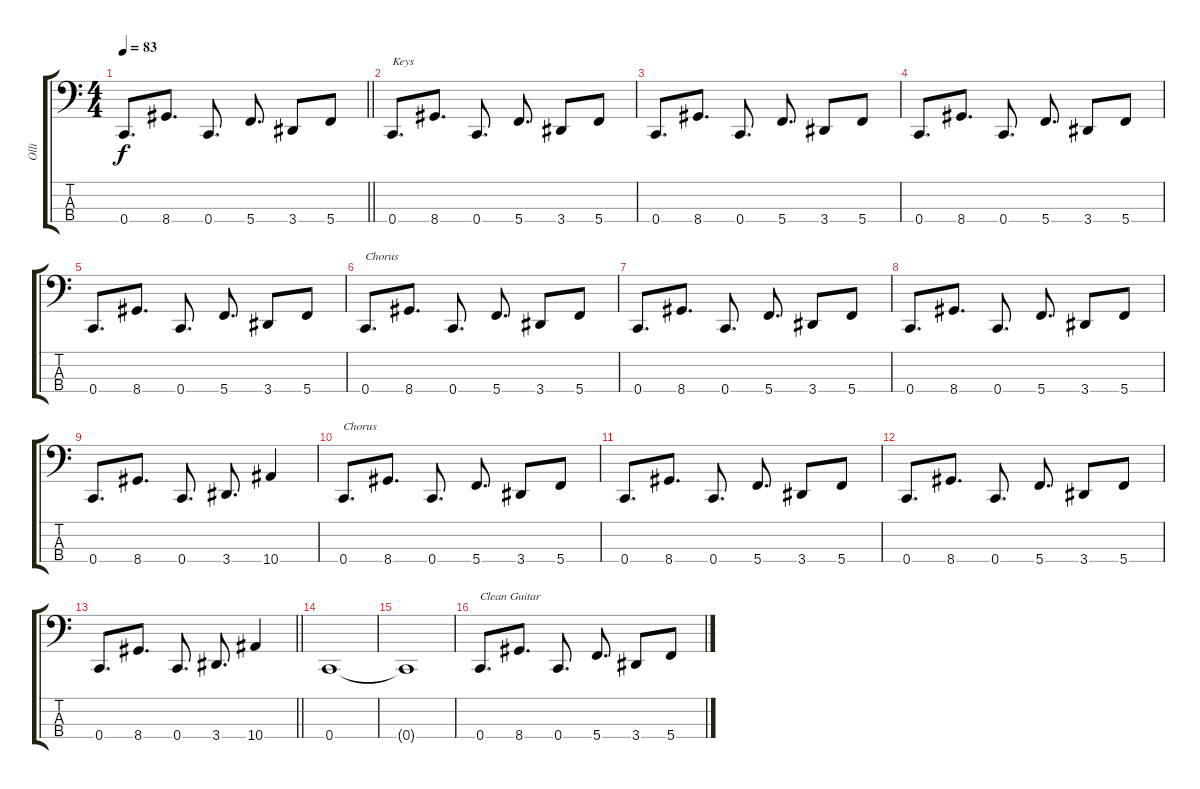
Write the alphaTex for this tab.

\track ("Olli" "Olli") {instrument electricbassfinger}
\staff {score tabs}
\tuning (F2 C2 G1 C1) {hide}
\ts (4 4)
\tempo 83
\clef f4
\barLineRight lightlight
\ks c
0.4.8{d dy f} 8.4.8{d} 0.4.8{d} 5.4.8{d} 3.4.8 5.4.8 |
0.4.8{d txt "Keys"} 8.4.8{d} 0.4.8{d} 5.4.8{d} 3.4.8 5.4.8 |
0.4.8{d} 8.4.8{d} 0.4.8{d} 5.4.8{d} 3.4.8 5.4.8 |
0.4.8{d} 8.4.8{d} 0.4.8{d} 5.4.8{d} 3.4.8 5.4.8 |
0.4.8{d} 8.4.8{d} 0.4.8{d} 5.4.8{d} 3.4.8 5.4.8 |
0.4.8{d txt "Chorus"} 8.4.8{d} 0.4.8{d} 5.4.8{d} 3.4.8 5.4.8 |
0.4.8{d} 8.4.8{d} 0.4.8{d} 5.4.8{d} 3.4.8 5.4.8 |
0.4.8{d} 8.4.8{d} 0.4.8{d} 5.4.8{d} 3.4.8 5.4.8 |
0.4.8{d} 8.4.8{d} 0.4.8{d} 3.4.8{d} 10.4.4 |
0.4.8{d txt "Chorus"} 8.4.8{d} 0.4.8{d} 5.4.8{d} 3.4.8 5.4.8 |
0.4.8{d} 8.4.8{d} 0.4.8{d} 5.4.8{d} 3.4.8 5.4.8 |
0.4.8{d} 8.4.8{d} 0.4.8{d} 5.4.8{d} 3.4.8 5.4.8 |
\barLineRight lightlight
0.4.8{d} 8.4.8{d} 0.4.8{d} 3.4.8{d} 10.4.4 |
0.4.1 |
0.4{t}.1 |
0.4.8{d txt "Clean Guitar"} 8.4.8{d} 0.4.8{d} 5.4.8{d} 3.4.8 5.4.8
